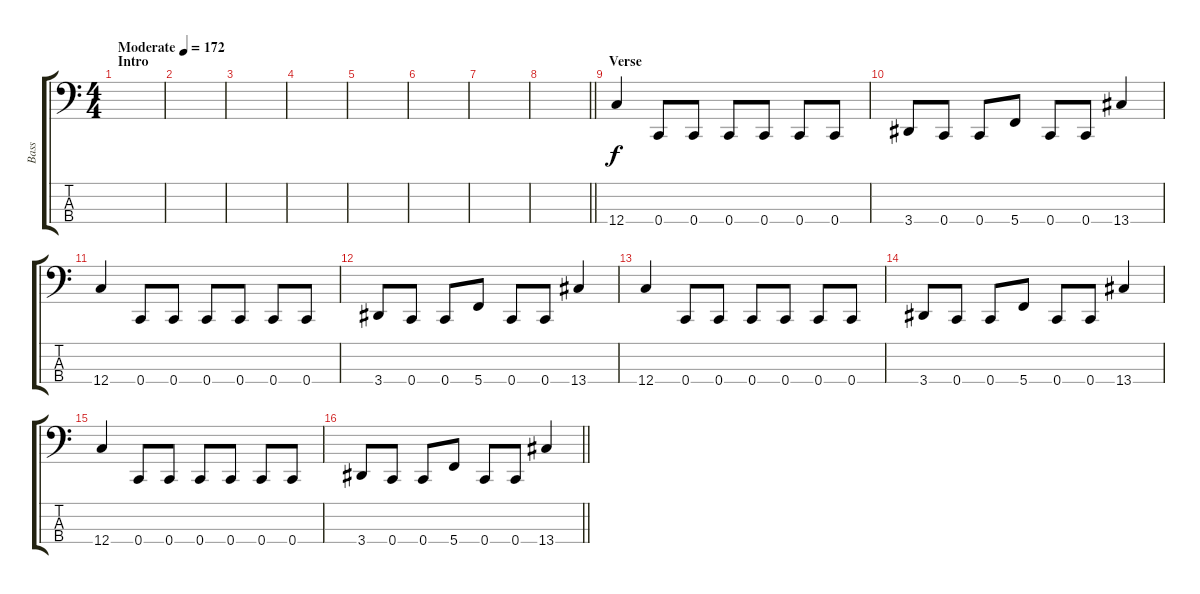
\track ("Bass" "Bass") {instrument electricbassfinger}
\staff {score tabs}
\tuning (F2 C2 G1 C1) {hide}
\ts (4 4)
\section ("" "Intro")
\tempo (172 "Moderate")
\clef f4
\ks c
|
|
|
|
|
|
|
\barLineRight lightlight
|
\section ("" "Verse")
12.4.4 0.4.8 0.4.8 0.4.8 0.4.8 0.4.8 0.4.8 |
3.4.8 0.4.8 0.4.8 5.4.8 0.4.8 0.4.8 13.4.4 |
12.4.4 0.4.8 0.4.8 0.4.8 0.4.8 0.4.8 0.4.8 |
3.4.8 0.4.8 0.4.8 5.4.8 0.4.8 0.4.8 13.4.4 |
12.4.4 0.4.8 0.4.8 0.4.8 0.4.8 0.4.8 0.4.8 |
3.4.8 0.4.8 0.4.8 5.4.8 0.4.8 0.4.8 13.4.4 |
12.4.4 0.4.8 0.4.8 0.4.8 0.4.8 0.4.8 0.4.8 |
\barLineRight lightlight
3.4.8 0.4.8 0.4.8 5.4.8 0.4.8 0.4.8 13.4.4
